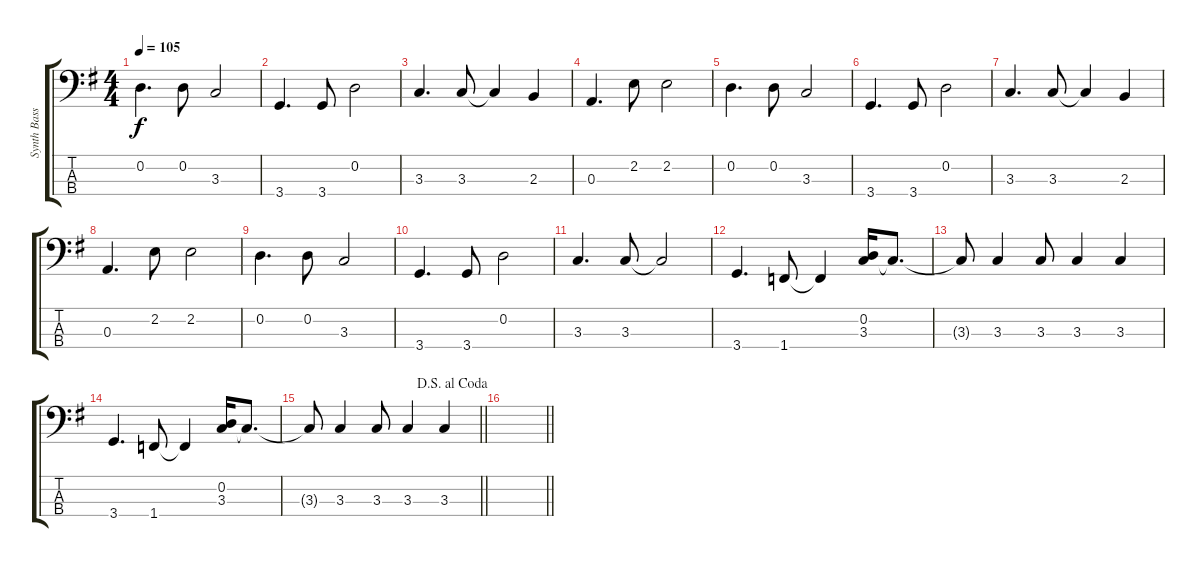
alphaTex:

\track ("Synth Bass" "Synth Bass") {instrument synthbass1}
\staff {score tabs}
\tuning (G2 D2 A1 E1) {hide}
\ts (4 4)
\tempo 105
\clef f4
\ks g
0.2.4{d dy f} 0.2.8 3.3.2 |
3.4.4{d} 3.4.8 0.2.2 |
3.3.4{d} 3.3.8 3.3{t}.4 2.3.4 |
0.3.4{d} 2.2.8 2.2.2 |
0.2.4{d} 0.2.8 3.3.2 |
3.4.4{d} 3.4.8 0.2.2 |
3.3.4{d} 3.3.8 3.3{t}.4 2.3.4 |
0.3.4{d} 2.2.8 2.2.2 |
0.2.4{d} 0.2.8 3.3.2 |
3.4.4{d} 3.4.8 0.2.2 |
3.3.4{d} 3.3.8 3.3{t}.2 |
3.4.4{d} 1.4.8 1.4{t}.4 (0.2 3.3).16 3.3{t}.8{d} |
3.3{t}.8 3.3.4 3.3.8 3.3.4 3.3.4 |
3.4.4{d} 1.4.8 1.4{t}.4 (0.2 3.3).16 3.3{t}.8{d} |
\jump dalsegnoalcoda
\barLineRight lightlight
3.3{t}.8 3.3.4 3.3.8 3.3.4 3.3.4 |
\barLineRight lightlight
